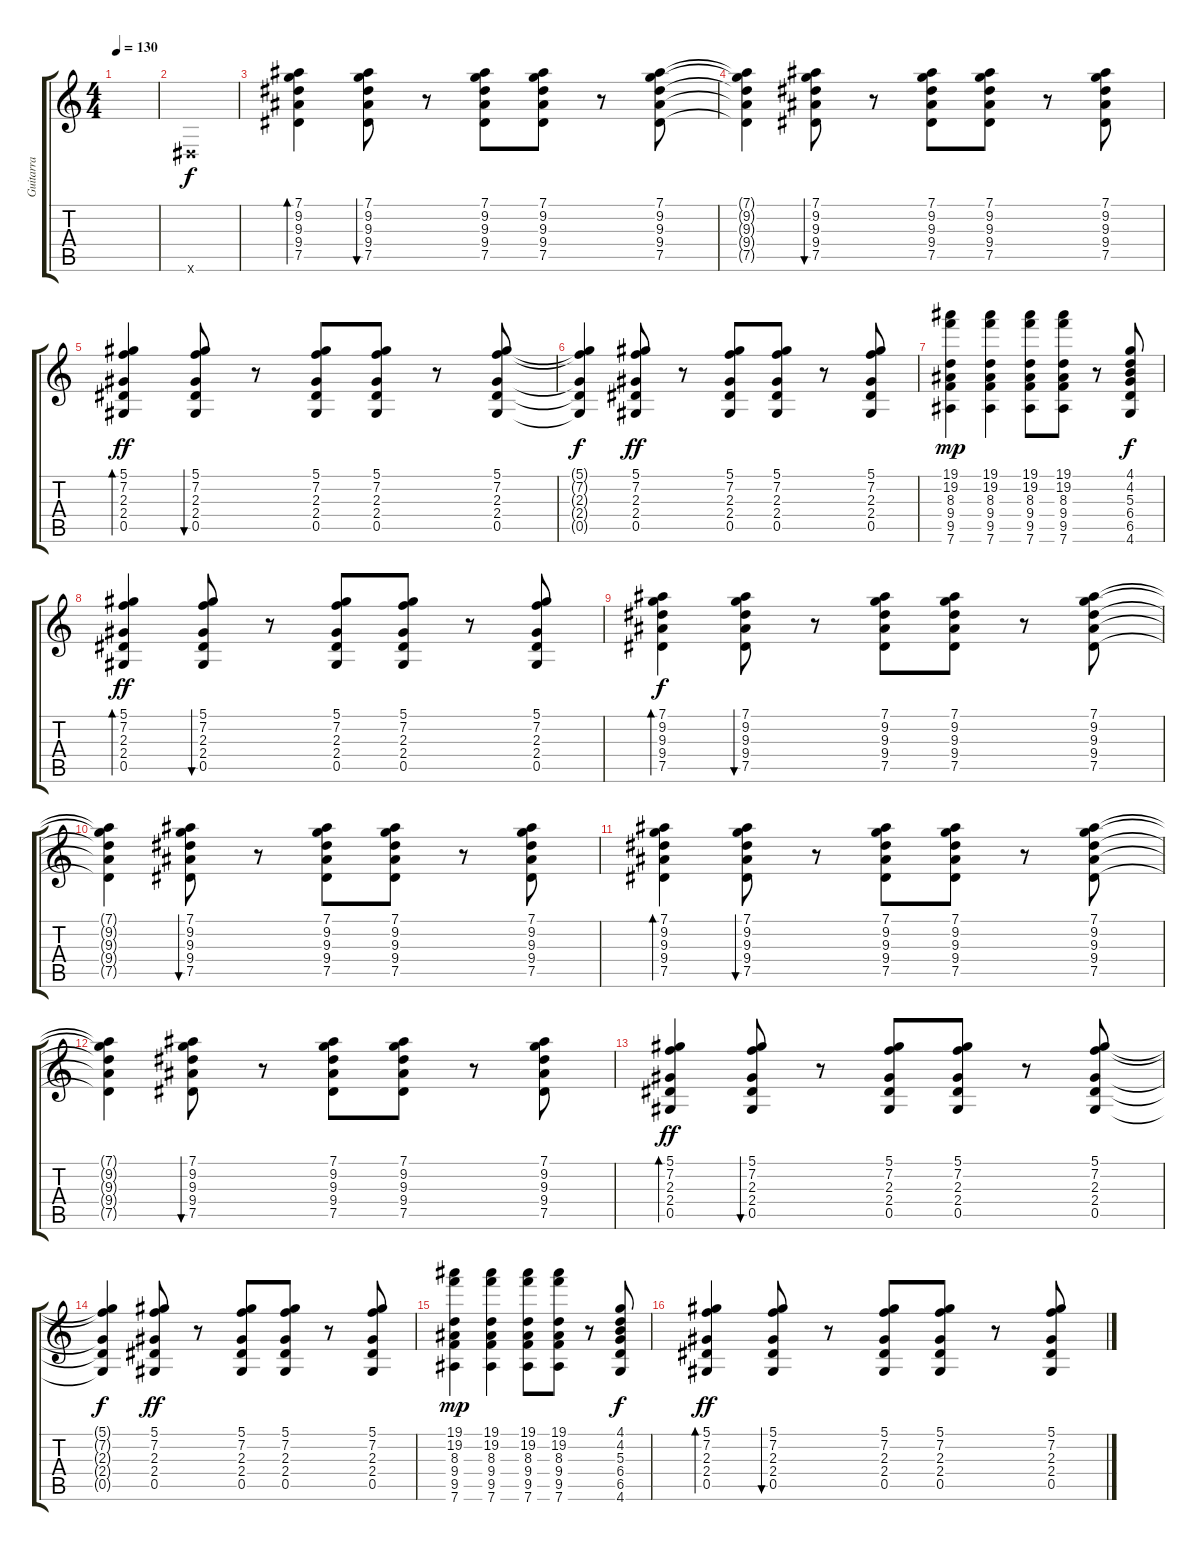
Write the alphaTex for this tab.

\track ("Guitarra " "Guitarra ") {instrument overdrivenguitar}
\staff {score tabs}
\tuning (Eb4 Bb3 Gb3 Db3 Ab2 Eb2) {hide}
\ts (4 4)
\tempo 130
\clef g2
\ks c
|
0.6{x}.1{volume 4 instrument electricguitarjazz} |
(7.1 9.2 9.3 9.4 7.5).4{bd 60} (7.1 9.2 9.3 9.4 7.5).8{bu 30} r.8 (7.1 9.2 9.3 9.4 7.5).8 (7.1 9.2 9.3 9.4 7.5).8 r.8 (7.1 9.2 9.3 9.4 7.5).8 |
(7.1{t} 9.2{t} 9.3{t} 9.4{t} 7.5{t}).4 (7.1 9.2 9.3 9.4 7.5).8{bu 30} r.8 (7.1 9.2 9.3 9.4 7.5).8 (7.1 9.2 9.3 9.4 7.5).8 r.8 (7.1 9.2 9.3 9.4 7.5).8 |
(5.1 7.2 2.3 2.4 0.5).4{bd 60 dy ff} (5.1 7.2 2.3 2.4 0.5).8{bu 30} r.8 (5.1 7.2 2.3 2.4 0.5).8 (5.1 7.2 2.3 2.4 0.5).8 r.8 (5.1 7.2 2.3 2.4 0.5).8 |
(5.1{t} 7.2{t} 2.3{t} 2.4{t} 0.5{t}).4{dy f} (5.1 7.2 2.3 2.4 0.5).8{dy ff} r.8 (5.1 7.2 2.3 2.4 0.5).8 (5.1 7.2 2.3 2.4 0.5).8 r.8 (5.1 7.2 2.3 2.4 0.5).8 |
(19.1 19.2 8.3 9.4 9.5 7.6).4{dy mp} (19.1 19.2 8.3 9.4 9.5 7.6).4 (19.1 19.2 8.3 9.4 9.5 7.6).8 (19.1 19.2 8.3 9.4 9.5 7.6).8 r.8 (4.1 4.2 5.3 6.4 6.5 4.6).8{dy f} |
(5.1 7.2 2.3 2.4 0.5).4{bd 60 dy ff} (5.1 7.2 2.3 2.4 0.5).8{bu 30} r.8 (5.1 7.2 2.3 2.4 0.5).8 (5.1 7.2 2.3 2.4 0.5).8 r.8 (5.1 7.2 2.3 2.4 0.5).8 |
(7.1 9.2 9.3 9.4 7.5).4{bd 60 dy f} (7.1 9.2 9.3 9.4 7.5).8{bu 30} r.8 (7.1 9.2 9.3 9.4 7.5).8 (7.1 9.2 9.3 9.4 7.5).8 r.8 (7.1 9.2 9.3 9.4 7.5).8 |
(7.1{t} 9.2{t} 9.3{t} 9.4{t} 7.5{t}).4 (7.1 9.2 9.3 9.4 7.5).8{bu 30} r.8 (7.1 9.2 9.3 9.4 7.5).8 (7.1 9.2 9.3 9.4 7.5).8 r.8 (7.1 9.2 9.3 9.4 7.5).8 |
(7.1 9.2 9.3 9.4 7.5).4{bd 60} (7.1 9.2 9.3 9.4 7.5).8{bu 30} r.8 (7.1 9.2 9.3 9.4 7.5).8 (7.1 9.2 9.3 9.4 7.5).8 r.8 (7.1 9.2 9.3 9.4 7.5).8 |
(7.1{t} 9.2{t} 9.3{t} 9.4{t} 7.5{t}).4 (7.1 9.2 9.3 9.4 7.5).8{bu 30} r.8 (7.1 9.2 9.3 9.4 7.5).8 (7.1 9.2 9.3 9.4 7.5).8 r.8 (7.1 9.2 9.3 9.4 7.5).8 |
(5.1 7.2 2.3 2.4 0.5).4{bd 60 dy ff} (5.1 7.2 2.3 2.4 0.5).8{bu 30} r.8 (5.1 7.2 2.3 2.4 0.5).8 (5.1 7.2 2.3 2.4 0.5).8 r.8 (5.1 7.2 2.3 2.4 0.5).8 |
(5.1{t} 7.2{t} 2.3{t} 2.4{t} 0.5{t}).4{dy f} (5.1 7.2 2.3 2.4 0.5).8{dy ff} r.8 (5.1 7.2 2.3 2.4 0.5).8 (5.1 7.2 2.3 2.4 0.5).8 r.8 (5.1 7.2 2.3 2.4 0.5).8 |
(19.1 19.2 8.3 9.4 9.5 7.6).4{dy mp} (19.1 19.2 8.3 9.4 9.5 7.6).4 (19.1 19.2 8.3 9.4 9.5 7.6).8 (19.1 19.2 8.3 9.4 9.5 7.6).8 r.8 (4.1 4.2 5.3 6.4 6.5 4.6).8{dy f} |
(5.1 7.2 2.3 2.4 0.5).4{bd 60 dy ff} (5.1 7.2 2.3 2.4 0.5).8{bu 30} r.8 (5.1 7.2 2.3 2.4 0.5).8 (5.1 7.2 2.3 2.4 0.5).8 r.8 (5.1 7.2 2.3 2.4 0.5).8
